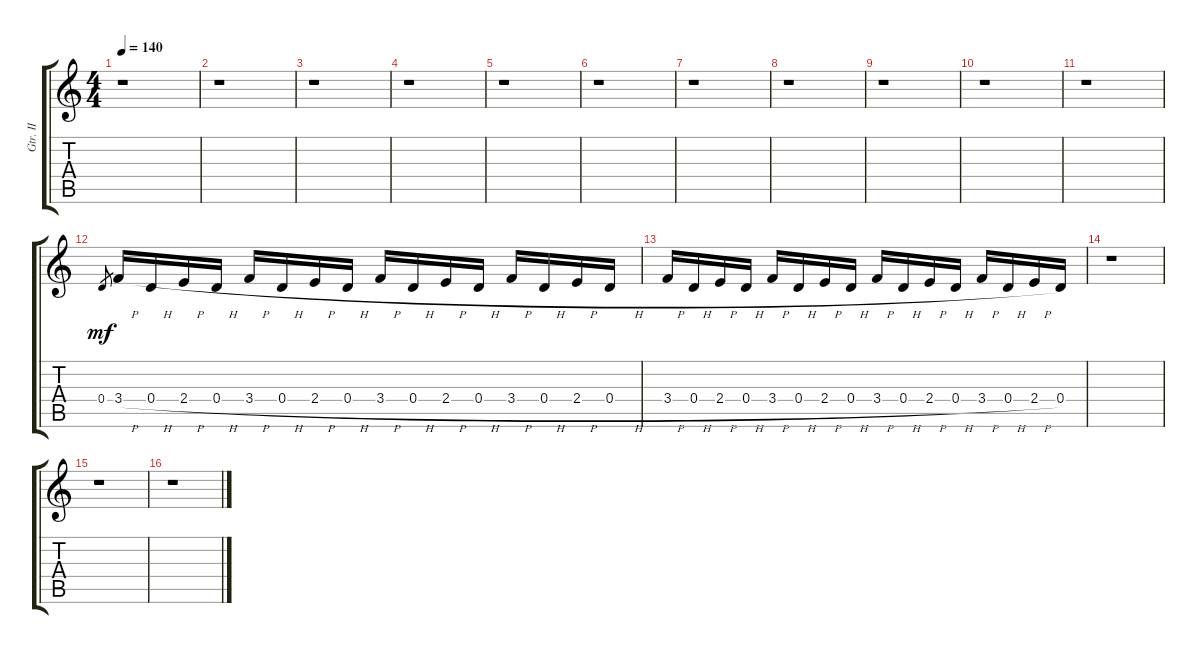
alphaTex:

\track ("Gtr. II" "Gtr. II") {instrument acousticguitarsteel}
\staff {score tabs}
\tuning (E4 B3 G3 D3 A2 E2) {hide}
\ts (4 4)
\tempo 140
\clef g2
\ks c
r.1{dy mf} |
r.1 |
r.1 |
r.1 |
r.1 |
r.1 |
r.1 |
r.1 |
r.1 |
r.1 |
r.1 |
0.4.8{gr} 3.4{h}.16 0.4{h}.16 2.4{h}.16 0.4{h}.16 3.4{h}.16 0.4{h}.16 2.4{h}.16 0.4{h}.16 3.4{h}.16 0.4{h}.16 2.4{h}.16 0.4{h}.16 3.4{h}.16 0.4{h}.16 2.4{h}.16 0.4{h}.16 |
3.4{h}.16 0.4{h}.16 2.4{h}.16 0.4{h}.16 3.4{h}.16 0.4{h}.16 2.4{h}.16 0.4{h}.16 3.4{h}.16 0.4{h}.16 2.4{h}.16 0.4{h}.16 3.4{h}.16 0.4{h}.16 2.4{h}.16 0.4.16 |
r.1 |
r.1 |
r.1
